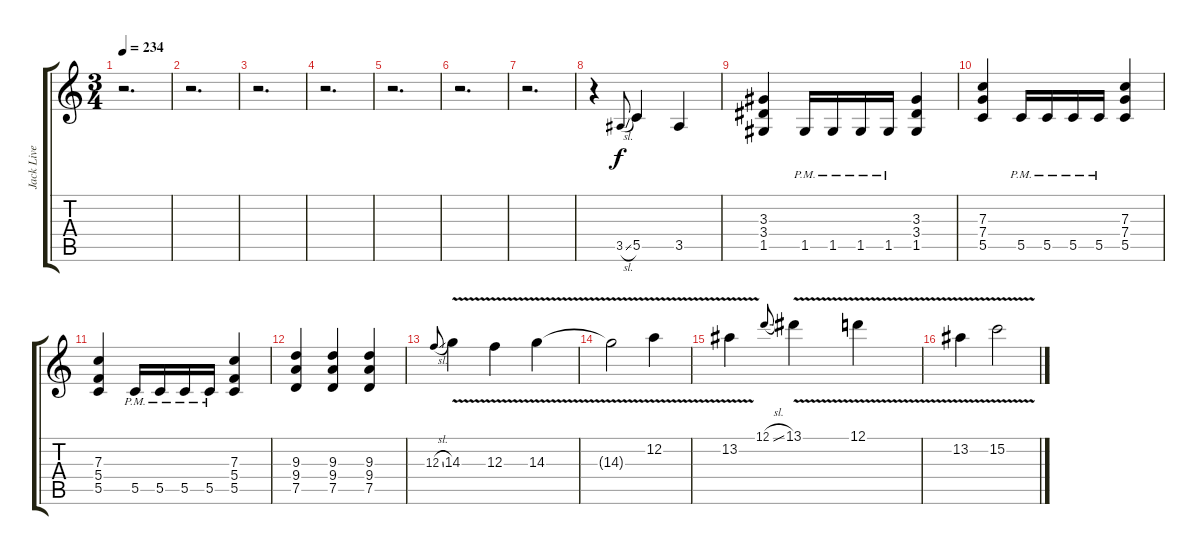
\track ("Jack Live" "Jack Live") {instrument distortionguitar}
\staff {score tabs}
\tuning (D4 A3 F3 C3 G2 D2) {hide}
\ts (3 4)
\tempo 234
\clef g2
\ks c
r.2{d dy f} |
r.2{d} |
r.2{d} |
r.2{d} |
r.2{d} |
r.2{d} |
r.2{d} |
r.4 3.5{sl}.8{gr onbeat} 5.5.4 3.5.4 |
(3.3 3.4 1.5).4 1.5{pm}.16 1.5{pm}.16 1.5{pm}.16 1.5{pm}.16 (3.3 3.4 1.5).4 |
(7.3 7.4 5.5).4 5.5{pm}.16 5.5{pm}.16 5.5{pm}.16 5.5{pm}.16 (7.3 7.4 5.5).4 |
(7.3 5.4 5.5).4 5.5{pm}.16 5.5{pm}.16 5.5{pm}.16 5.5{pm}.16 (7.3 5.4 5.5).4 |
(9.3 9.4 7.5).4 (9.3 9.4 7.5).4 (9.3 9.4 7.5).4 |
12.3{sl}.8{gr onbeat} 14.3{v}.4 12.3{v}.4 14.3{v}.4 |
14.3{t}.2 12.2{v}.4 |
13.2{v}.4 12.1{sl}.8{gr onbeat} 13.1{v}.4 12.1{v}.4 |
13.2{v}.4 15.2{v}.2
